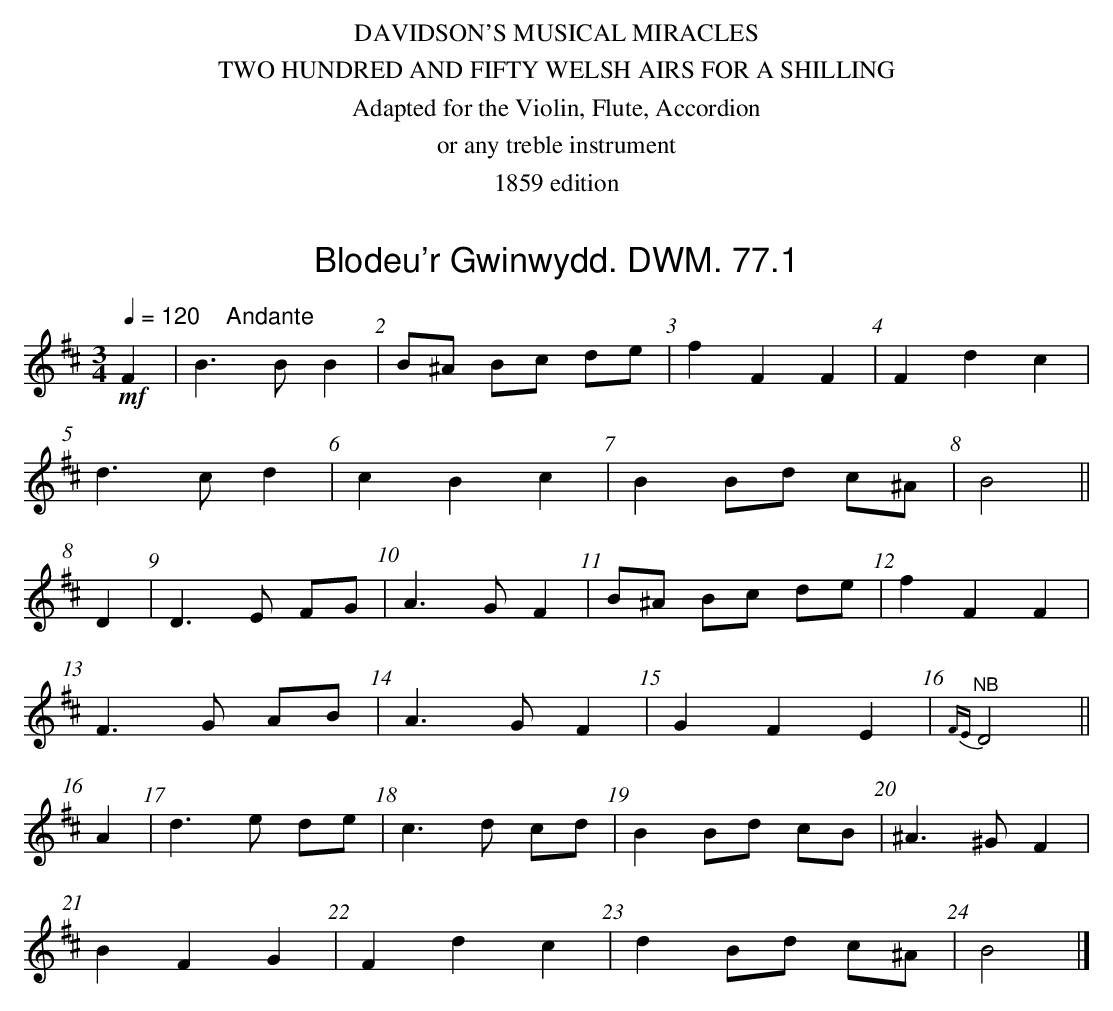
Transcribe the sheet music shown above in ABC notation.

X:1
T:Blodeu'r Gwinwydd. DWM. 77.1
M:3/4
L:1/8
Q:1/4=120 "    Andante"
K:Bm
!mf!F2|B3B B2|B^A Bc de|f2F2F2|F2d2c2|
d3c d2|c2B2c2|B2 Bd c^A|B4||
D2|D3E FG|A3G F2|B^A Bc de|f2F2F2|
F3G AB|A3G F2|G2F2E2|"^NB"{FE}D4||
A2|d3e de|c3d cd|B2 Bd cB|^A3^G F2|
B2F2G2|F2d2c2|d2 Bd c^A|B4|]
